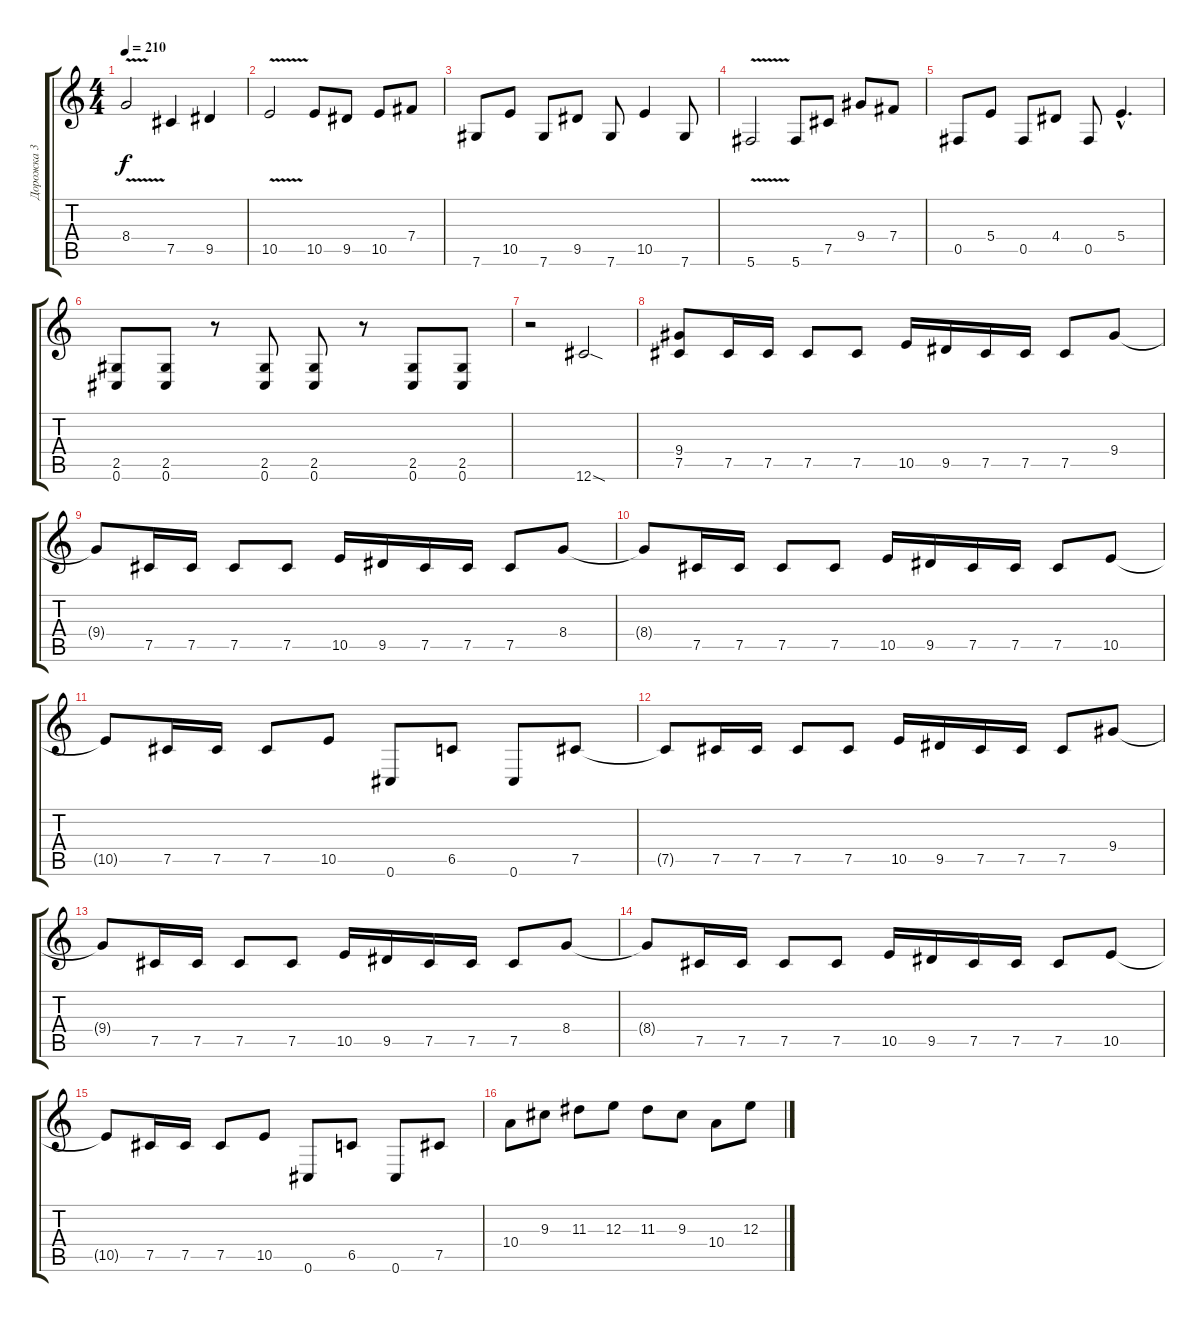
\track ("Дорожка 3" "Дорожка 3") {instrument distortionguitar}
\staff {score tabs}
\tuning (Db4 Ab3 E3 B2 Gb2 Db2) {hide}
\ts (4 4)
\tempo 210
\clef g2
\ks c
8.4{v}.2{dy f} 7.5.4 9.5.4 |
10.5{v}.2 10.5.8 9.5.8 10.5.8 7.4.8 |
7.6.8 10.5.8 7.6.8 9.5.8 7.6.8 10.5.4 7.6.8 |
5.6{v}.2 5.6.8 7.5.8 9.4.8 7.4.8 |
0.5.8 5.4.8 0.5.8 4.4.8 0.5.8 5.4{hac}.4{d} |
(2.5 0.6).8 (2.5 0.6).8 r.8 (2.5 0.6).8 (2.5 0.6).8 r.8 (2.5 0.6).8 (2.5 0.6).8 |
r.2 12.6{sod}.2 |
(9.4 7.5).8 7.5.16 7.5.16 7.5.8 7.5.8 10.5.16 9.5.16 7.5.16 7.5.16 7.5.8 9.4.8 |
9.4{t}.8 7.5.16 7.5.16 7.5.8 7.5.8 10.5.16 9.5.16 7.5.16 7.5.16 7.5.8 8.4.8 |
8.4{t}.8 7.5.16 7.5.16 7.5.8 7.5.8 10.5.16 9.5.16 7.5.16 7.5.16 7.5.8 10.5.8 |
10.5{t}.8 7.5.16 7.5.16 7.5.8 10.5.8 0.6.8 6.5.8 0.6.8 7.5.8 |
7.5{t}.8 7.5.16 7.5.16 7.5.8 7.5.8 10.5.16 9.5.16 7.5.16 7.5.16 7.5.8 9.4.8 |
9.4{t}.8 7.5.16 7.5.16 7.5.8 7.5.8 10.5.16 9.5.16 7.5.16 7.5.16 7.5.8 8.4.8 |
8.4{t}.8 7.5.16 7.5.16 7.5.8 7.5.8 10.5.16 9.5.16 7.5.16 7.5.16 7.5.8 10.5.8 |
10.5{t}.8 7.5.16 7.5.16 7.5.8 10.5.8 0.6.8 6.5.8 0.6.8 7.5.8 |
10.4.8 9.3.8 11.3.8 12.3.8 11.3.8 9.3.8 10.4.8 12.3.8
